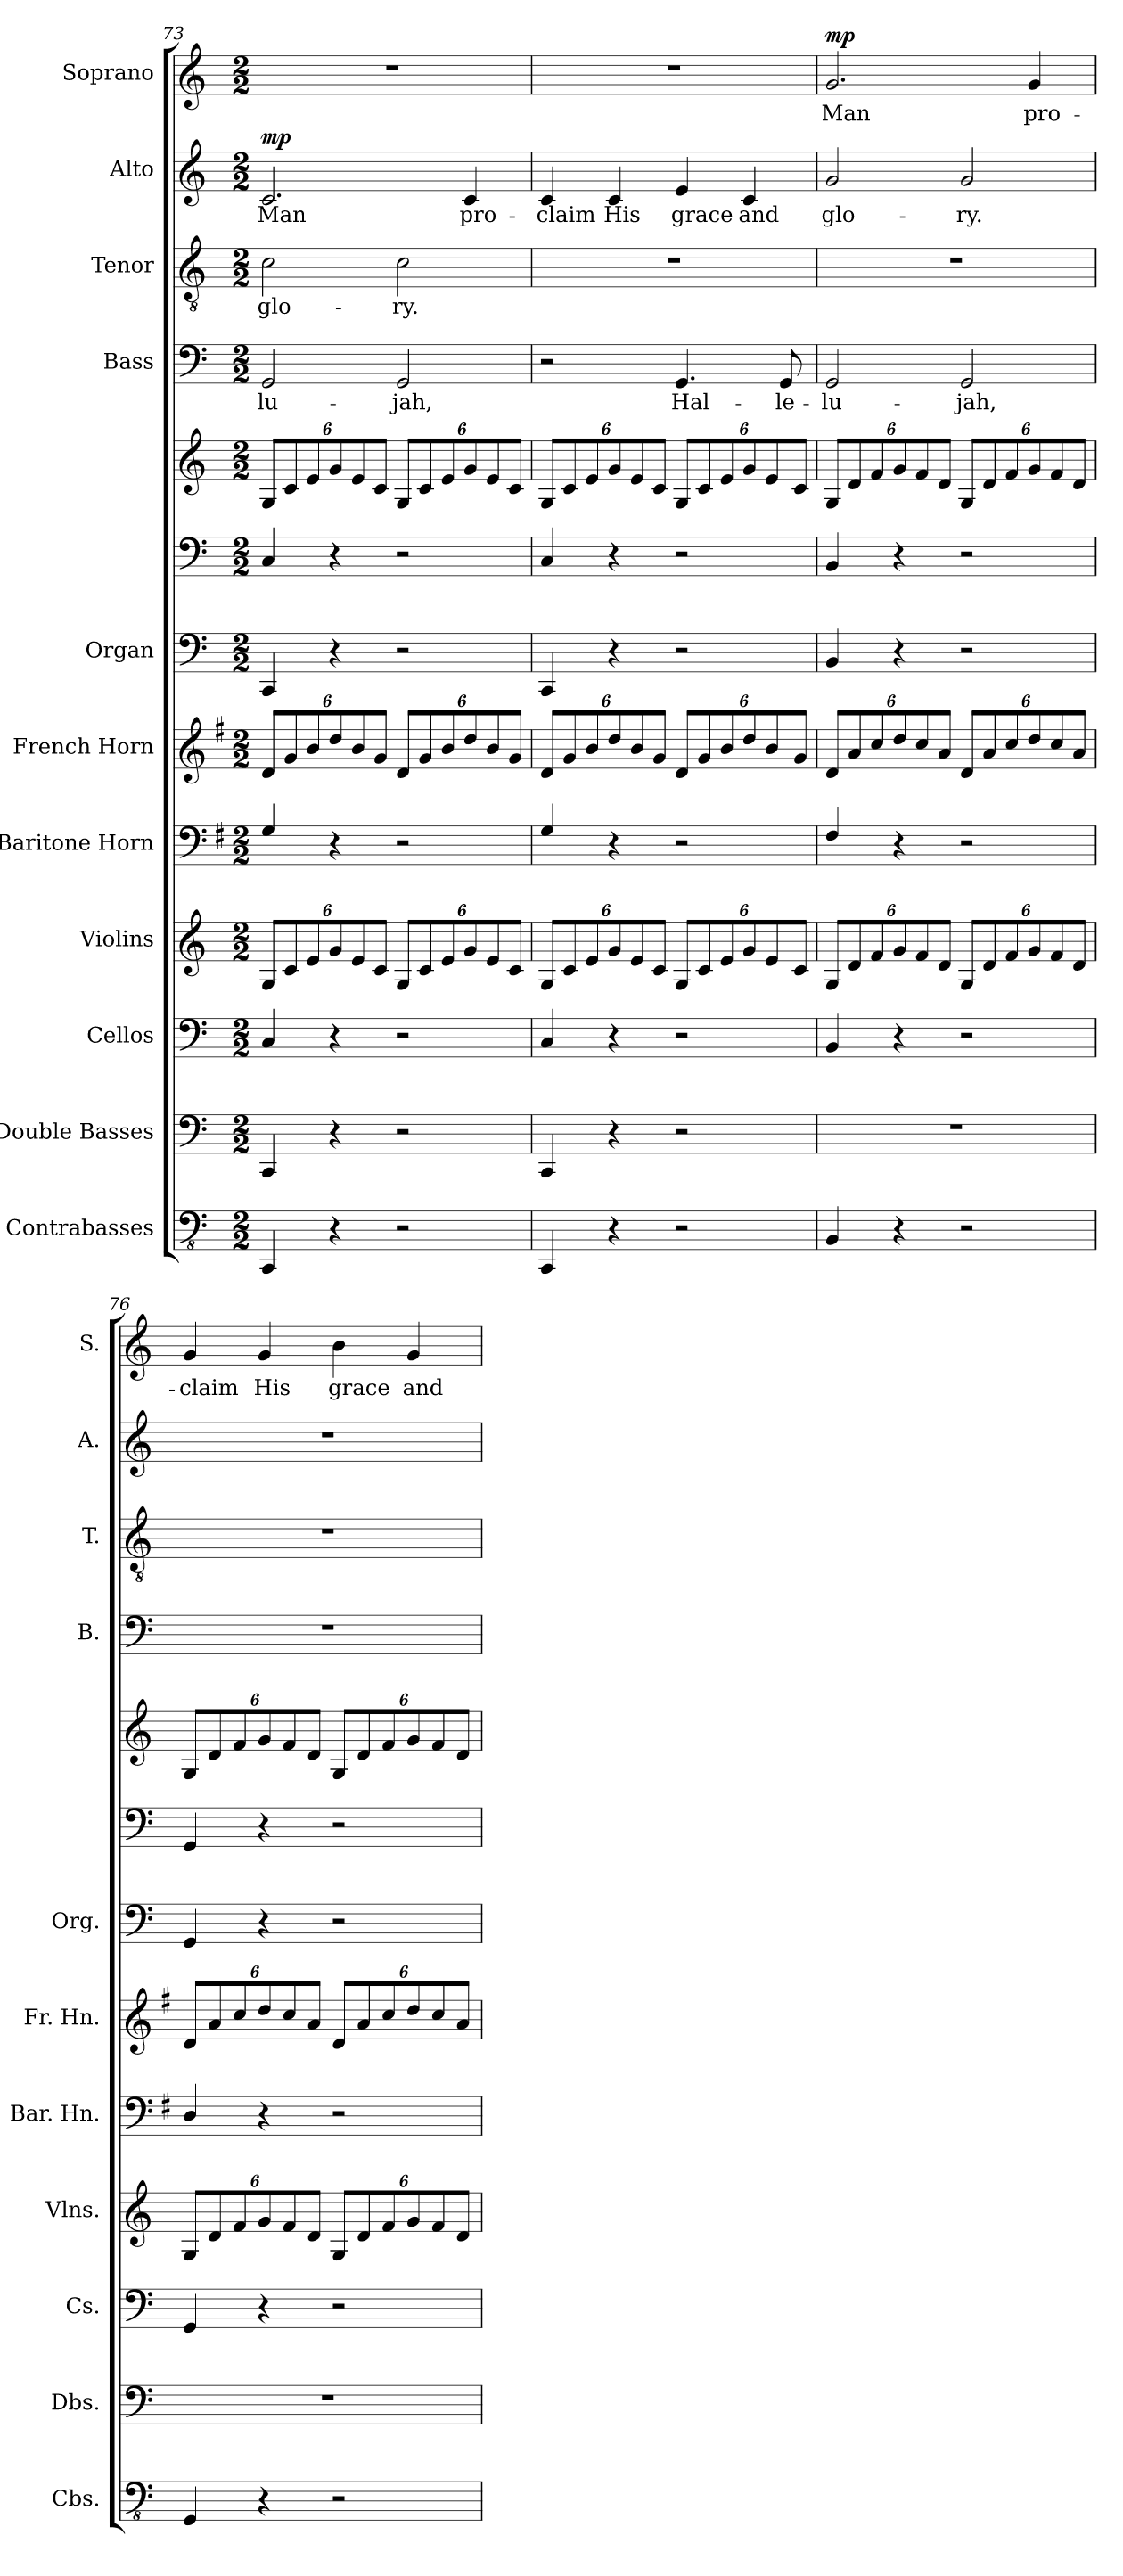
**kern	**kern	**kern	**kern	**kern	**kern	**kern	**kern	**kern	**kern	**text	**kern	**text	**kern	**text	**dynam	**kern	**text	**dynam
*part11	*part10	*part9	*part8	*part7	*part6	*part5	*part5	*part5	*part4	*part4	*part3	*part3	*part2	*part2	*part2	*part1	*part1	*part1
*staff13	*staff12	*staff11	*staff10	*staff9	*staff8	*staff7	*staff6	*staff5	*staff4	*staff4	*staff3	*staff3	*staff2	*staff2	*staff2	*staff1	*staff1	*staff1
*I"Contrabasses	*I"Double Basses	*I"Cellos	*I"Violins	*I"Baritone Horn	*I"French Horn	*I"Organ	*	*	*I"Bass	*	*I"Tenor	*	*I"Alto	*	*	*I"Soprano	*	*
*I'Cbs.	*I'Dbs.	*I'Cs.	*I'Vlns.	*I'Bar. Hn.	*I'Fr. Hn.	*I'Org.	*	*	*I'B.	*	*I'T.	*	*I'A.	*	*	*I'S.	*	*
!!LO:PB:g=z
*clefFv4	*clefF4	*clefF4	*clefG2	*clefF4	*clefG2	*clefF4	*clefF4	*clefG2	*clefF4	*	*clefGv2	*	*clefG2	*	*	*clefG2	*	*
*	*	*	*	*ITrd4c7	*ITrd4c7	*	*	*	*	*	*	*	*	*	*	*	*	*
*k[]	*k[]	*k[]	*k[]	*k[]	*k[]	*k[]	*k[]	*k[]	*k[]	*	*k[]	*	*k[]	*	*	*k[]	*	*
*C:	*C:	*C:	*C:	*C:	*C:	*C:	*C:	*C:	*C:	*	*C:	*	*C:	*	*	*C:	*	*
*M2/2	*M2/2	*M2/2	*M2/2	*M2/2	*M2/2	*M2/2	*M2/2	*M2/2	*M2/2	*	*M2/2	*	*M2/2	*	*	*M2/2	*	*
*	*	*	*Xbrackettup	*	*Xbrackettup	*	*	*Xbrackettup	*	*	*	*	*	*	*	*	*	*
=73	=73	=73	=73	=73	=73	=73	=73	=73	=73	=73	=73	=73	=73	=73	=73	=73	=73	=73
!	!	!	!	!	!	!	!	!	!	!	!	!	!	!	!LO:DY:a	!	!	!
4CCC/	4CC/	4C/	12G/L	4C/	12G/L	4CC/	4C/	12G/L	2GG/	-lu-	2c\	glo-	2.c/	Man	mp	1r	.	.
.	.	.	12c/	.	12c/	.	.	12c/	.	.	.	.	.	.	.	.	.	.
.	.	.	12e/	.	12e/	.	.	12e/	.	.	.	.	.	.	.	.	.	.
4r	4r	4r	12g/	4r	12g/	4r	4r	12g/	.	.	.	.	.	.	.	.	.	.
.	.	.	12e/	.	12e/	.	.	12e/	.	.	.	.	.	.	.	.	.	.
.	.	.	12c/J	.	12c/J	.	.	12c/J	.	.	.	.	.	.	.	.	.	.
2r	2r	2r	12G/L	2r	12G/L	2r	2r	12G/L	2GG/	-jah,	2c\	-ry.	.	.	.	.	.	.
.	.	.	12c/	.	12c/	.	.	12c/	.	.	.	.	.	.	.	.	.	.
.	.	.	12e/	.	12e/	.	.	12e/	.	.	.	.	.	.	.	.	.	.
.	.	.	12g/	.	12g/	.	.	12g/	.	.	.	.	4c/	pro-	.	.	.	.
.	.	.	12e/	.	12e/	.	.	12e/	.	.	.	.	.	.	.	.	.	.
.	.	.	12c/J	.	12c/J	.	.	12c/J	.	.	.	.	.	.	.	.	.	.
=74	=74	=74	=74	=74	=74	=74	=74	=74	=74	=74	=74	=74	=74	=74	=74	=74	=74	=74
4CCC/	4CC/	4C/	12G/L	4C/	12G/L	4CC/	4C/	12G/L	2r	.	1r	.	4c/	-claim	.	1r	.	.
.	.	.	12c/	.	12c/	.	.	12c/	.	.	.	.	.	.	.	.	.	.
.	.	.	12e/	.	12e/	.	.	12e/	.	.	.	.	.	.	.	.	.	.
4r	4r	4r	12g/	4r	12g/	4r	4r	12g/	.	.	.	.	4c/	His	.	.	.	.
.	.	.	12e/	.	12e/	.	.	12e/	.	.	.	.	.	.	.	.	.	.
.	.	.	12c/J	.	12c/J	.	.	12c/J	.	.	.	.	.	.	.	.	.	.
2r	2r	2r	12G/L	2r	12G/L	2r	2r	12G/L	4.GG/	Hal-	.	.	4e/	grace	.	.	.	.
.	.	.	12c/	.	12c/	.	.	12c/	.	.	.	.	.	.	.	.	.	.
.	.	.	12e/	.	12e/	.	.	12e/	.	.	.	.	.	.	.	.	.	.
.	.	.	12g/	.	12g/	.	.	12g/	.	.	.	.	4c/	and	.	.	.	.
.	.	.	12e/	.	12e/	.	.	12e/	.	.	.	.	.	.	.	.	.	.
.	.	.	.	.	.	.	.	.	8GG/	-le-	.	.	.	.	.	.	.	.
.	.	.	12c/J	.	12c/J	.	.	12c/J	.	.	.	.	.	.	.	.	.	.
=75	=75	=75	=75	=75	=75	=75	=75	=75	=75	=75	=75	=75	=75	=75	=75	=75	=75	=75
!	!	!	!	!	!	!	!	!	!	!	!	!	!	!	!	!	!	!LO:DY:a
4BBB/	1r	4BB/	12G/L	4BB/	12G/L	4BB/	4BB/	12G/L	2GG/	lu-	1r	.	2g/	glo-	.	2.g/	Man	mp
.	.	.	12d/	.	12d/	.	.	12d/	.	.	.	.	.	.	.	.	.	.
.	.	.	12f/	.	12f/	.	.	12f/	.	.	.	.	.	.	.	.	.	.
4r	.	4r	12g/	4r	12g/	4r	4r	12g/	.	.	.	.	.	.	.	.	.	.
.	.	.	12f/	.	12f/	.	.	12f/	.	.	.	.	.	.	.	.	.	.
.	.	.	12d/J	.	12d/J	.	.	12d/J	.	.	.	.	.	.	.	.	.	.
2r	.	2r	12G/L	2r	12G/L	2r	2r	12G/L	2GG/	-jah,	.	.	2g/	-ry.	.	.	.	.
.	.	.	12d/	.	12d/	.	.	12d/	.	.	.	.	.	.	.	.	.	.
.	.	.	12f/	.	12f/	.	.	12f/	.	.	.	.	.	.	.	.	.	.
.	.	.	12g/	.	12g/	.	.	12g/	.	.	.	.	.	.	.	4g/	pro-	.
.	.	.	12f/	.	12f/	.	.	12f/	.	.	.	.	.	.	.	.	.	.
.	.	.	12d/J	.	12d/J	.	.	12d/J	.	.	.	.	.	.	.	.	.	.
=76	=76	=76	=76	=76	=76	=76	=76	=76	=76	=76	=76	=76	=76	=76	=76	=76	=76	=76
4GGG/	1r	4GG/	12G/L	4GG/	12G/L	4GG/	4GG/	12G/L	1r	.	1r	.	1r	.	.	4g/	-claim	.
.	.	.	12d/	.	12d/	.	.	12d/	.	.	.	.	.	.	.	.	.	.
.	.	.	12f/	.	12f/	.	.	12f/	.	.	.	.	.	.	.	.	.	.
4r	.	4r	12g/	4r	12g/	4r	4r	12g/	.	.	.	.	.	.	.	4g/	His	.
.	.	.	12f/	.	12f/	.	.	12f/	.	.	.	.	.	.	.	.	.	.
.	.	.	12d/J	.	12d/J	.	.	12d/J	.	.	.	.	.	.	.	.	.	.
2r	.	2r	12G/L	2r	12G/L	2r	2r	12G/L	.	.	.	.	.	.	.	4b\	grace	.
.	.	.	12d/	.	12d/	.	.	12d/	.	.	.	.	.	.	.	.	.	.
.	.	.	12f/	.	12f/	.	.	12f/	.	.	.	.	.	.	.	.	.	.
.	.	.	12g/	.	12g/	.	.	12g/	.	.	.	.	.	.	.	4g/	and	.
.	.	.	12f/	.	12f/	.	.	12f/	.	.	.	.	.	.	.	.	.	.
.	.	.	12d/J	.	12d/J	.	.	12d/J	.	.	.	.	.	.	.	.	.	.
=	=	=	=	=	=	=	=	=	=	=	=	=	=	=	=	=	=	=
*-	*-	*-	*-	*-	*-	*-	*-	*-	*-	*-	*-	*-	*-	*-	*-	*-	*-	*-
